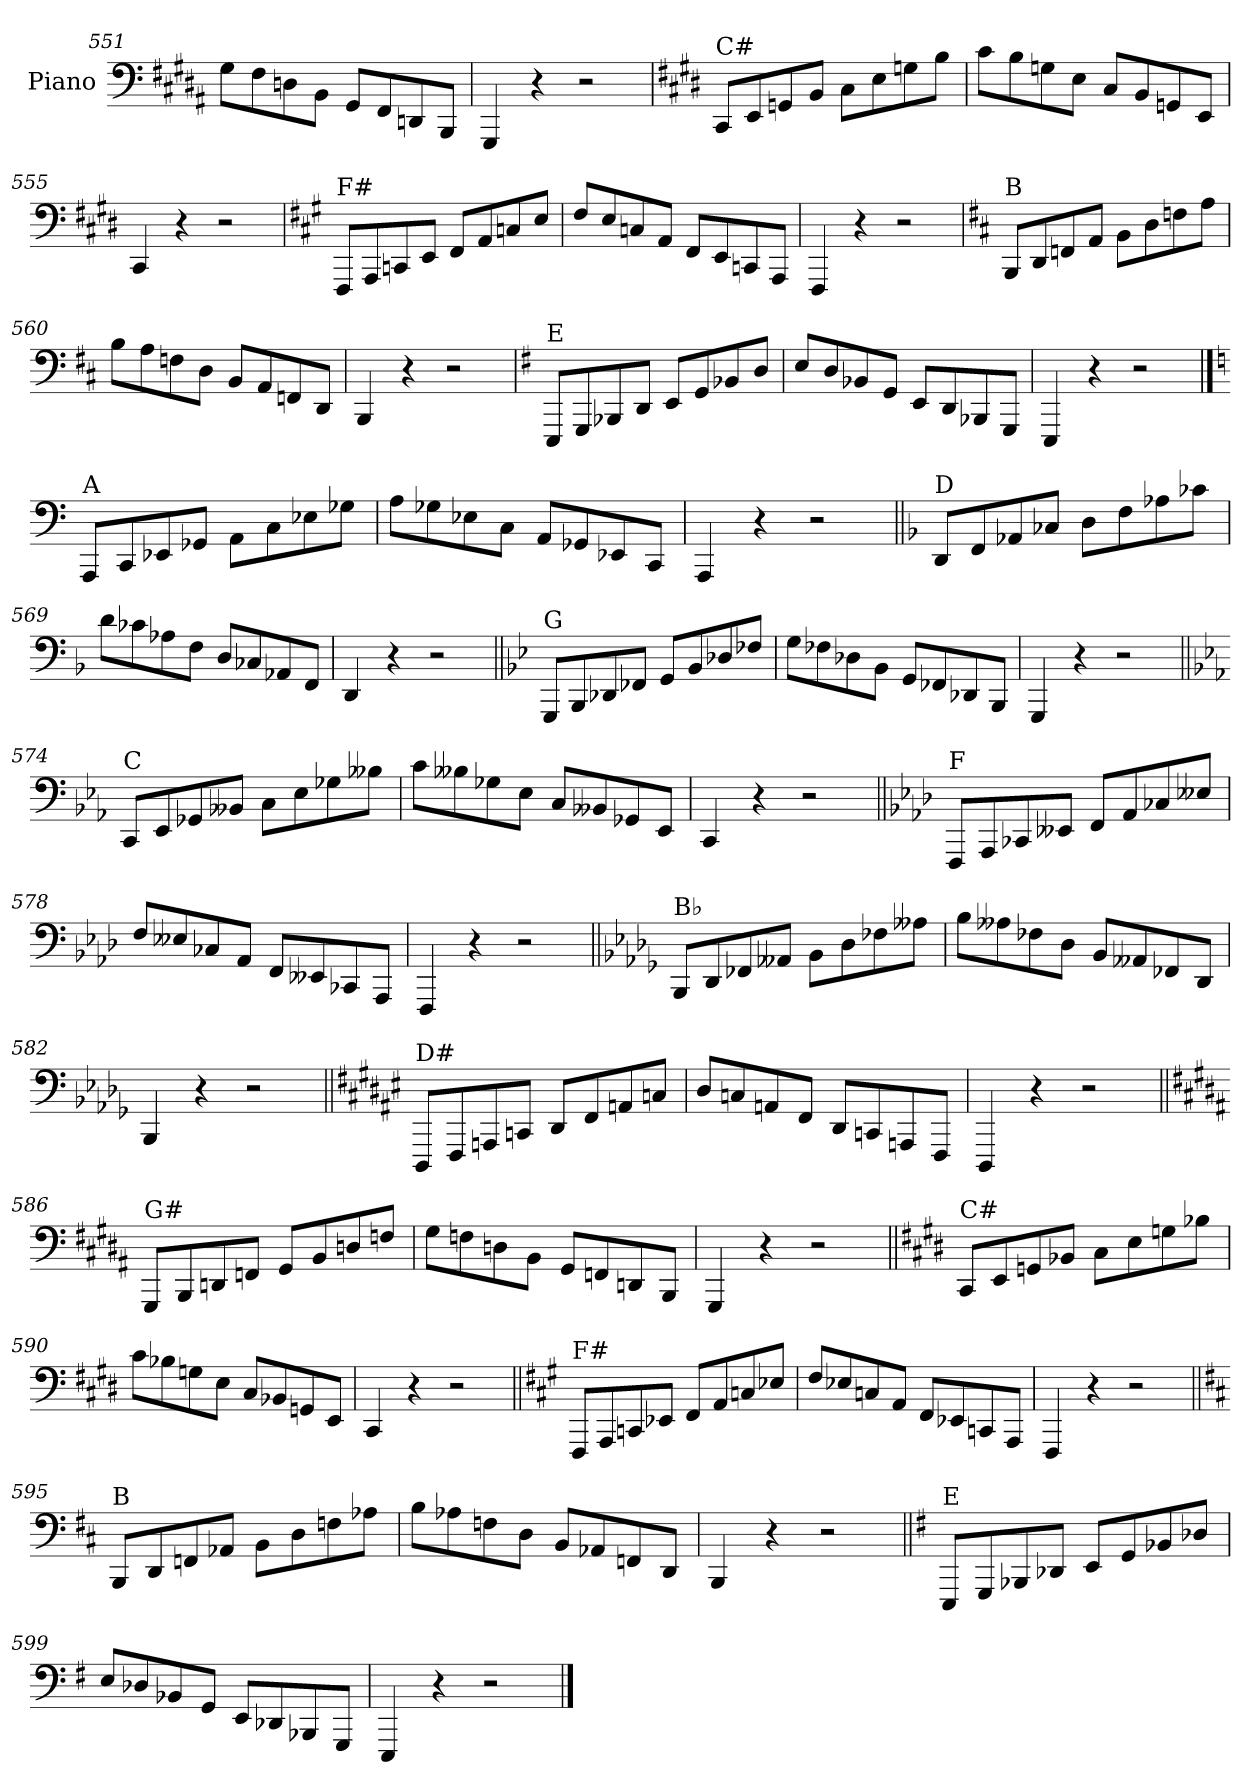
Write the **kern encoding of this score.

**kern
*part1
*staff1
*I"Piano
*I'Pno.
*clefF4
*k[f#c#g#d#a#]
=551
8G#\L
8F#\
8Dn\
8BB\J
8GG#/L
8FF#/
8DDn/
8BBB/J
=552
4GGG#/
4r
2r
!!LO:LB:g=z
=553
*k[f#c#g#d#]
!LO:TX:a:t=C#
8CC#/L
8EE/
8GGn/
8BB/J
8C#\L
8E\
8Gn\
8B\J
=554
8c#\L
8B\
8Gn\
8E\J
8C#/L
8BB/
8GGn/
8EE/J
=555
4CC#/
4r
2r
=556
*k[f#c#g#]
!LO:TX:a:t=F#
8FFF#/L
8AAA/
8CCn/
8EE/J
8FF#/L
8AA/
8Cn/
8E/J
=557
8F#/L
8E/
8Cn/
8AA/J
8FF#/L
8EE/
8CCn/
8AAA/J
=558
4FFF#/
4r
2r
!!LO:LB:g=z
=559
*k[f#c#]
!LO:TX:a:t=B
8BBB/L
8DD/
8FFn/
8AA/J
8BB\L
8D\
8Fn\
8A\J
=560
8B\L
8A\
8Fn\
8D\J
8BB/L
8AA/
8FFn/
8DD/J
=561
4BBB/
4r
2r
=562
*k[f#]
!LO:TX:a:t=E
8EEE/L
8GGG/
8BBB-X/
8DD/J
8EE/L
8GG/
8BB-X/
8D/J
=563
8E/L
8D/
8BB-X/
8GG/J
8EE/L
8DD/
8BBB-X/
8GGG/J
=564
4EEE/
4r
2r
!!LO:PB:g=z
==565
*k[]
!LO:TX:a:t=A
8AAA/L
8CC/
8EE-X/
8GG-X/J
8AA\L
8C\
8E-X\
8G-X\J
=566
8A\L
8G-X\
8E-X\
8C\J
8AA/L
8GG-X/
8EE-X/
8CC/J
=567
4AAA/
4r
2r
=568||
*k[b-]
!LO:TX:a:t=D
8DD/L
8FF/
8AA-X/
8C-X/J
8D\L
8F\
8A-X\
8c-X\J
=569
8d\L
8c-X\
8A-X\
8F\J
8D/L
8C-X/
8AA-X/
8FF/J
=570
4DD/
4r
2r
!!LO:LB:g=z
=571||
*k[b-e-]
!LO:TX:a:t=G
8GGG/L
8BBB-/
8DD-X/
8FF-X/J
8GG/L
8BB-/
8D-X/
8F-X/J
=572
8G\L
8F-X\
8D-X\
8BB-\J
8GG/L
8FF-X/
8DD-X/
8BBB-/J
=573
4GGG/
4r
2r
=574||
*k[b-e-a-]
!LO:TX:a:t=C
8CC/L
8EE-/
8GG-X/
8BB--X/J
8C\L
8E-\
8G-X\
8B--X\J
=575
8c\L
8B--X\
8G-X\
8E-\J
8C/L
8BB--X/
8GG-X/
8EE-/J
=576
4CC/
4r
2r
!!LO:LB:g=z
=577||
*k[b-e-a-d-]
!LO:TX:a:t=F
8FFF/L
8AAA-/
8CC-X/
8EE--X/J
8FF/L
8AA-/
8C-X/
8E--X/J
=578
8F/L
8E--X/
8C-X/
8AA-/J
8FF/L
8EE--X/
8CC-X/
8AAA-/J
=579
4FFF/
4r
2r
=580||
*k[b-e-a-d-g-]
!LO:TX:a:t=B♭
8BBB-/L
8DD-/
8FF-X/
8AA--X/J
8BB-\L
8D-\
8F-X\
8A--X\J
=581
8B-\L
8A--X\
8F-X\
8D-\J
8BB-/L
8AA--X/
8FF-X/
8DD-/J
=582
4BBB-/
4r
2r
!!LO:LB:g=z
=583||
*k[f#c#g#d#a#e#]
!LO:TX:a:t=D#
8DDD#/L
8FFF#/
8AAAn/
8CCn/J
8DD#/L
8FF#/
8AAn/
8Cn/J
=584
8D#/L
8Cn/
8AAn/
8FF#/J
8DD#/L
8CCn/
8AAAn/
8FFF#/J
=585
4DDD#/
4r
2r
=586||
*k[f#c#g#d#a#]
!LO:TX:a:t=G#
8GGG#/L
8BBB/
8DDn/
8FFn/J
8GG#/L
8BB/
8Dn/
8Fn/J
=587
8G#\L
8Fn\
8Dn\
8BB\J
8GG#/L
8FFn/
8DDn/
8BBB/J
=588
4GGG#/
4r
2r
!!LO:LB:g=z
=589||
*k[f#c#g#d#]
!LO:TX:a:t=C#
8CC#/L
8EE/
8GGn/
8BB-X/J
8C#\L
8E\
8Gn\
8B-X\J
=590
8c#\L
8B-X\
8Gn\
8E\J
8C#/L
8BB-X/
8GGn/
8EE/J
=591
4CC#/
4r
2r
=592||
*k[f#c#g#]
!LO:TX:a:t=F#
8FFF#/L
8AAA/
8CCn/
8EE-X/J
8FF#/L
8AA/
8Cn/
8E-X/J
=593
8F#/L
8E-X/
8Cn/
8AA/J
8FF#/L
8EE-X/
8CCn/
8AAA/J
=594
4FFF#/
4r
2r
!!LO:LB:g=z
=595||
*k[f#c#]
!LO:TX:a:t=B
8BBB/L
8DD/
8FFn/
8AA-X/J
8BB\L
8D\
8Fn\
8A-X\J
=596
8B\L
8A-X\
8Fn\
8D\J
8BB/L
8AA-X/
8FFn/
8DD/J
=597
4BBB/
4r
2r
=598||
*k[f#]
!LO:TX:a:t=E
8EEE/L
8GGG/
8BBB-X/
8DD-X/J
8EE/L
8GG/
8BB-X/
8D-X/J
=599
8E/L
8D-X/
8BB-X/
8GG/J
8EE/L
8DD-X/
8BBB-X/
8GGG/J
=600
4EEE/
4r
2r
==
*-
